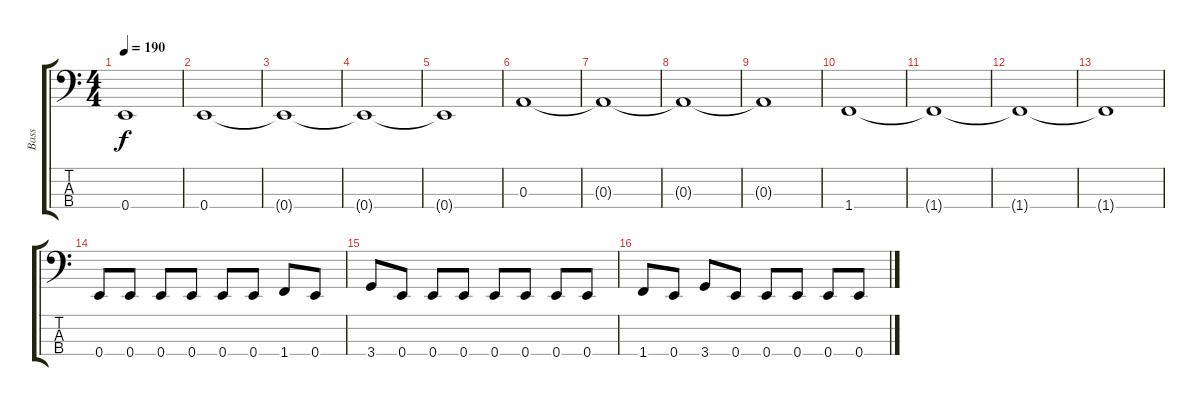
\track ("Bass" "Bass") {instrument electricbassfinger}
\staff {score tabs}
\tuning (G2 D2 A1 E1) {hide}
\ts (4 4)
\tempo 190
\clef f4
\ks c
0.4{t}.1{dy f} |
0.4.1 |
0.4{t}.1 |
0.4{t}.1 |
0.4{t}.1 |
0.3.1 |
0.3{t}.1 |
0.3{t}.1 |
0.3{t}.1 |
1.4.1 |
1.4{t}.1 |
1.4{t}.1 |
1.4{t}.1 |
0.4.8 0.4.8 0.4.8 0.4.8 0.4.8 0.4.8 1.4.8 0.4.8 |
3.4.8 0.4.8 0.4.8 0.4.8 0.4.8 0.4.8 0.4.8 0.4.8 |
1.4.8 0.4.8 3.4.8 0.4.8 0.4.8 0.4.8 0.4.8 0.4.8
